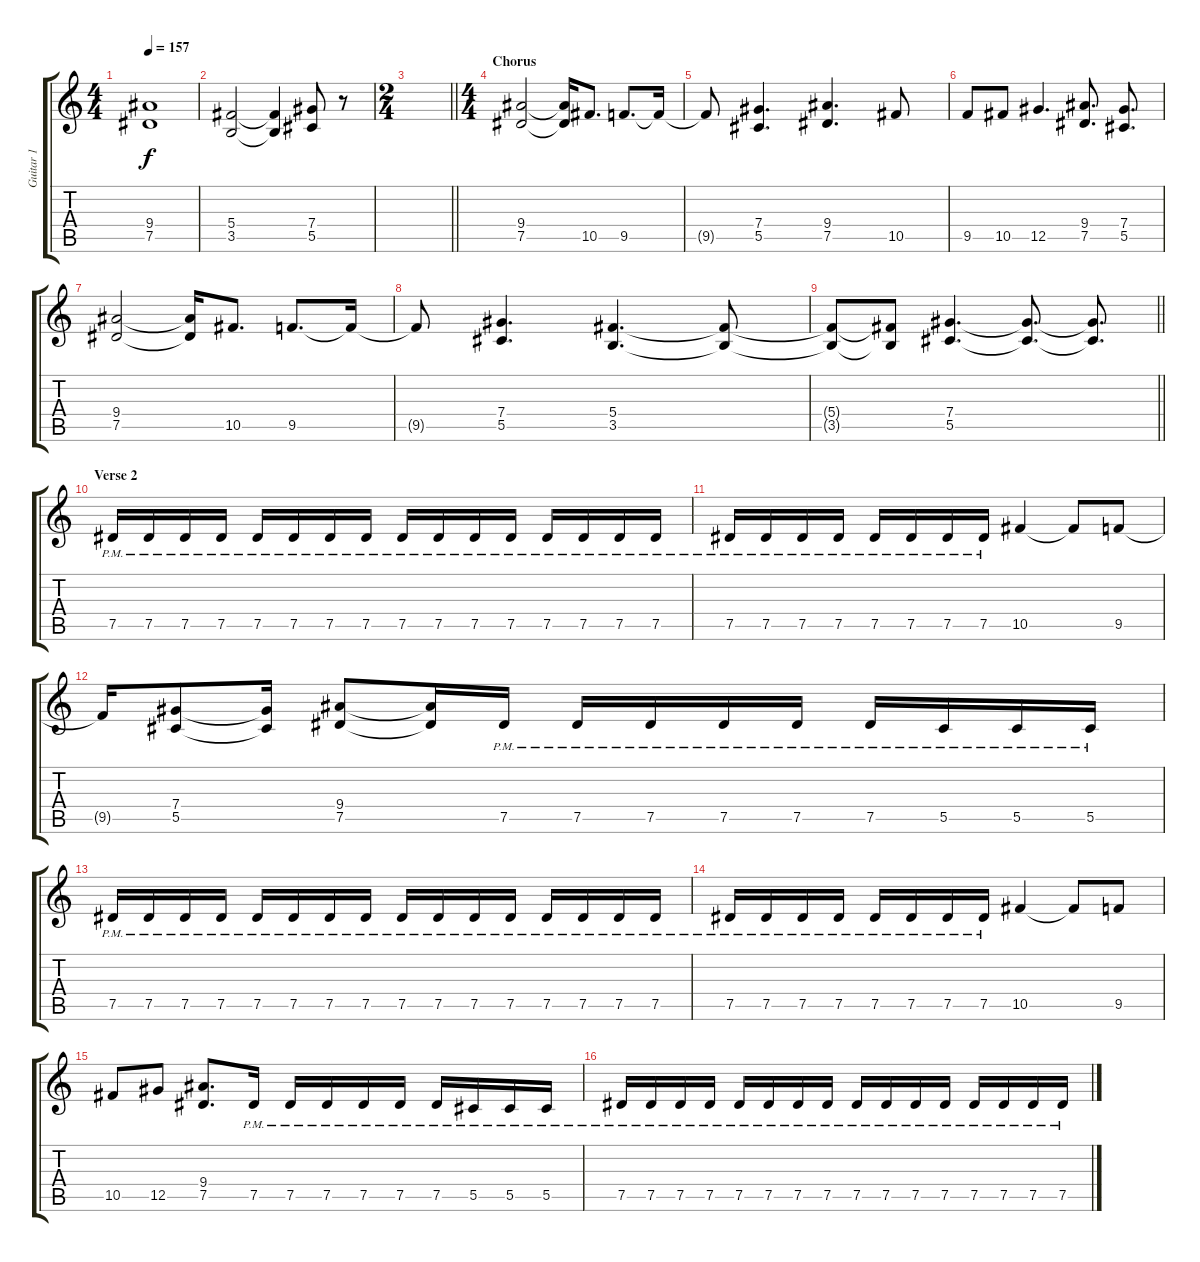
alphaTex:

\track ("Guitar 1" "Guitar 1") {instrument distortionguitar}
\staff {score tabs}
\tuning (Eb4 Bb3 Gb3 Db3 Ab2 Eb2) {hide}
\ts (4 4)
\tempo 157
\clef g2
\ks c
(9.4{t} 7.5{t}).1{dy f} |
(5.4 3.5).2 (5.4{t} 3.5{t}).4 (7.4 5.5).8 r.8 |
\ts (2 4)
\barLineRight lightlight
|
\ts (4 4)
\section ("" "Chorus")
(9.4 7.5).2 (9.4{t} 7.5{t}).16 10.5.8{d} 9.5.8{d} 9.5{t}.16 |
9.5{t}.8 (7.4 5.5).4{d} (9.4 7.5).4{d} 10.5.8 |
9.5.8 10.5.8 12.5.4{d} (9.4 7.5).8{d} (7.4 5.5).8{d} |
(9.4 7.5).2 (9.4{t} 7.5{t}).16 10.5.8{d} 9.5.8{d} 9.5{t}.16 |
9.5{t}.8 (7.4 5.5).4{d} (5.4 3.5).4{d} (5.4{t} 3.5{t}).8 |
\barLineRight lightlight
(5.4{t} 3.5{t}).8 (5.4{t} 3.5{t}).8 (7.4 5.5).4{d} (7.4{t} 5.5{t}).8{d} (7.4{t} 5.5{t}).8{d} |
\section ("" "Verse 2")
7.5{pm}.16 7.5{pm}.16 7.5{pm}.16 7.5{pm}.16 7.5{pm}.16 7.5{pm}.16 7.5{pm}.16 7.5{pm}.16 7.5{pm}.16 7.5{pm}.16 7.5{pm}.16 7.5{pm}.16 7.5{pm}.16 7.5{pm}.16 7.5{pm}.16 7.5{pm}.16 |
7.5{pm}.16 7.5{pm}.16 7.5{pm}.16 7.5{pm}.16 7.5{pm}.16 7.5{pm}.16 7.5{pm}.16 7.5{pm}.16 10.5.4 10.5{t}.8 9.5.8 |
9.5{t}.16 (7.4 5.5).8 (7.4{t} 5.5{t}).16 (9.4 7.5).8 (9.4{t} 7.5{t}).16 7.5{pm}.16 7.5{pm}.16 7.5{pm}.16 7.5{pm}.16 7.5{pm}.16 7.5{pm}.16 5.5{pm}.16 5.5{pm}.16 5.5{pm}.16 |
7.5{pm}.16 7.5{pm}.16 7.5{pm}.16 7.5{pm}.16 7.5{pm}.16 7.5{pm}.16 7.5{pm}.16 7.5{pm}.16 7.5{pm}.16 7.5{pm}.16 7.5{pm}.16 7.5{pm}.16 7.5{pm}.16 7.5{pm}.16 7.5{pm}.16 7.5{pm}.16 |
7.5{pm}.16 7.5{pm}.16 7.5{pm}.16 7.5{pm}.16 7.5{pm}.16 7.5{pm}.16 7.5{pm}.16 7.5{pm}.16 10.5.4 10.5{t}.8 9.5.8 |
10.5.8 12.5.8 (9.4 7.5).8{d} 7.5{pm}.16 7.5{pm}.16 7.5{pm}.16 7.5{pm}.16 7.5{pm}.16 7.5{pm}.16 5.5{pm}.16 5.5{pm}.16 5.5{pm}.16 |
7.5{pm}.16 7.5{pm}.16 7.5{pm}.16 7.5{pm}.16 7.5{pm}.16 7.5{pm}.16 7.5{pm}.16 7.5{pm}.16 7.5{pm}.16 7.5{pm}.16 7.5{pm}.16 7.5{pm}.16 7.5{pm}.16 7.5{pm}.16 7.5{pm}.16 7.5{pm}.16
